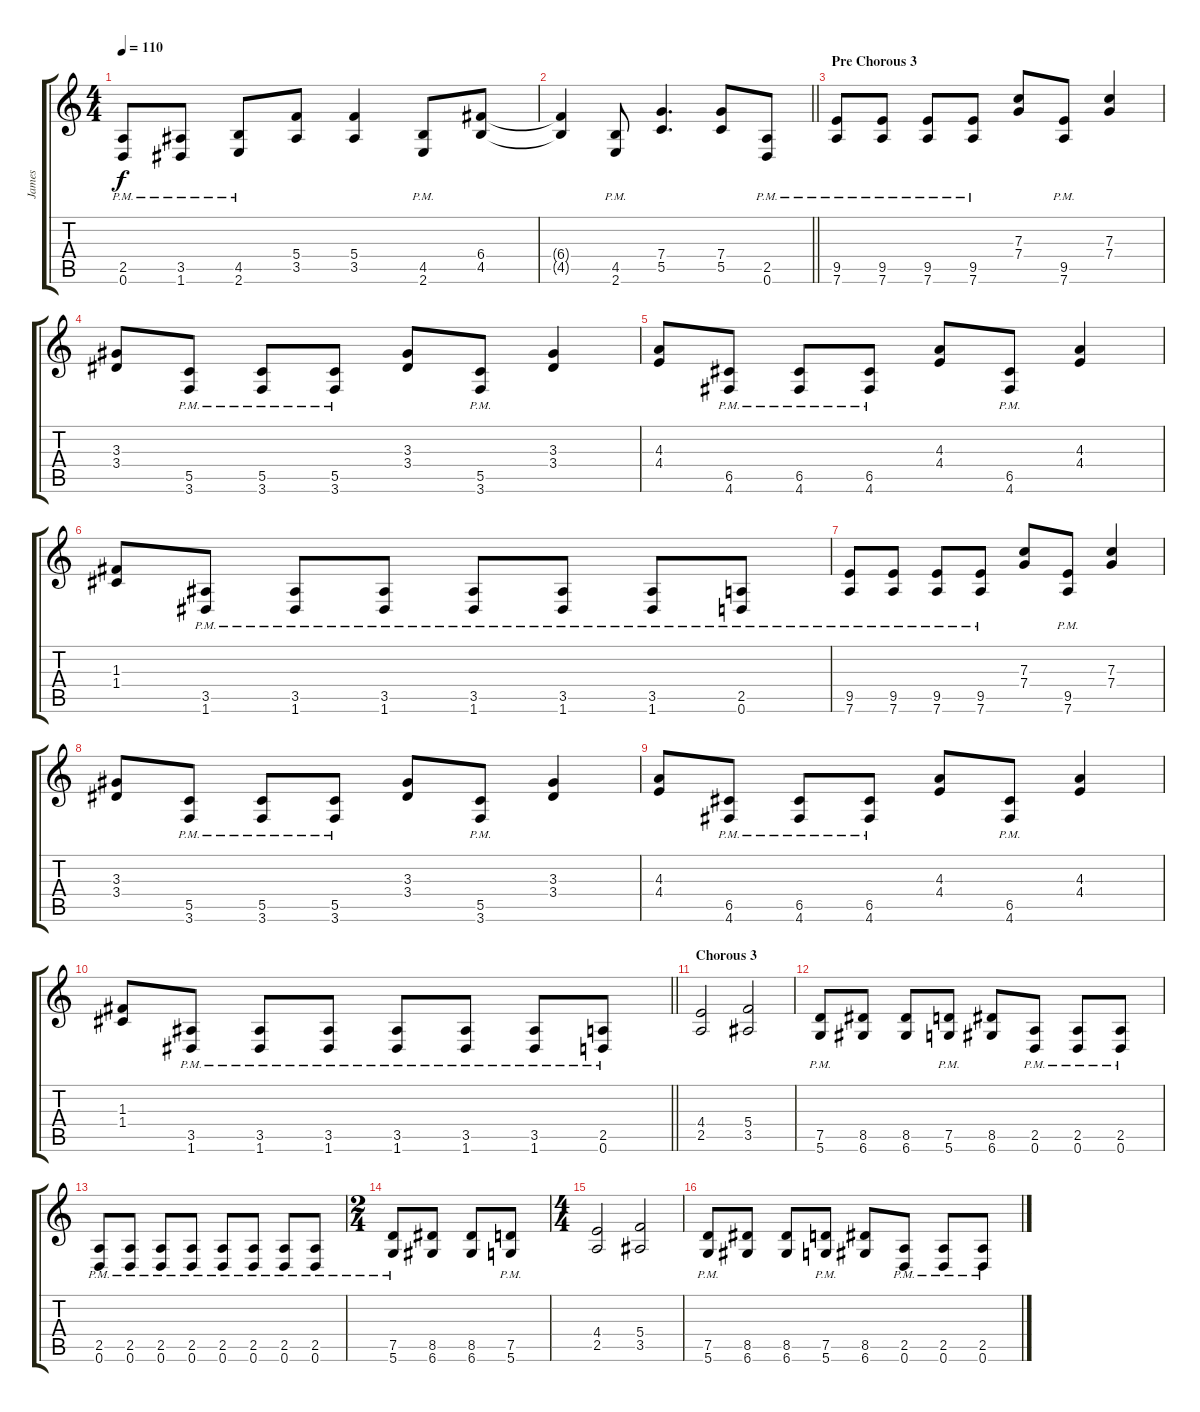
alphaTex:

\track ("James" "James") {instrument distortionguitar}
\staff {score tabs}
\tuning (D4 A3 F3 C3 G2 D2) {hide}
\ts (4 4)
\tempo 110
\clef g2
\ks c
(2.5{pm} 0.6{pm}).8{dy f} (3.5{pm} 1.6{pm}).8 (4.5{pm} 2.6{pm}).8 (5.4 3.5).8 (5.4 3.5).4 (4.5{pm} 2.6{pm}).8 (6.4 4.5).8 |
\barLineRight lightlight
(6.4{t} 4.5{t}).4 (4.5{pm} 2.6{pm}).8 (7.4 5.5).4{d} (7.4 5.5).8 (2.5{pm} 0.6{pm}).8 |
\section ("" "Pre Chorous 3")
(9.5{pm} 7.6{pm}).8 (9.5{pm} 7.6{pm}).8 (9.5{pm} 7.6{pm}).8 (9.5{pm} 7.6{pm}).8 (7.3 7.4).8 (9.5{pm} 7.6{pm}).8 (7.3 7.4).4 |
(3.3 3.4).8 (5.5{pm} 3.6{pm}).8 (5.5{pm} 3.6{pm}).8 (5.5{pm} 3.6{pm}).8 (3.3 3.4).8 (5.5{pm} 3.6{pm}).8 (3.3 3.4).4 |
(4.3 4.4).8 (6.5{pm} 4.6{pm}).8 (6.5{pm} 4.6{pm}).8 (6.5{pm} 4.6{pm}).8 (4.3 4.4).8 (6.5{pm} 4.6{pm}).8 (4.3 4.4).4 |
(1.3 1.4).8 (3.5{pm} 1.6{pm}).8 (3.5{pm} 1.6{pm}).8 (3.5{pm} 1.6{pm}).8 (3.5{pm} 1.6{pm}).8 (3.5{pm} 1.6{pm}).8 (3.5{pm} 1.6{pm}).8 (2.5{pm} 0.6{pm}).8 |
(9.5{pm} 7.6{pm}).8 (9.5{pm} 7.6{pm}).8 (9.5{pm} 7.6{pm}).8 (9.5{pm} 7.6{pm}).8 (7.3 7.4).8 (9.5{pm} 7.6{pm}).8 (7.3 7.4).4 |
(3.3 3.4).8 (5.5{pm} 3.6{pm}).8 (5.5{pm} 3.6{pm}).8 (5.5{pm} 3.6{pm}).8 (3.3 3.4).8 (5.5{pm} 3.6{pm}).8 (3.3 3.4).4 |
(4.3 4.4).8 (6.5{pm} 4.6{pm}).8 (6.5{pm} 4.6{pm}).8 (6.5{pm} 4.6{pm}).8 (4.3 4.4).8 (6.5{pm} 4.6{pm}).8 (4.3 4.4).4 |
\barLineRight lightlight
(1.3 1.4).8 (3.5{pm} 1.6{pm}).8 (3.5{pm} 1.6{pm}).8 (3.5{pm} 1.6{pm}).8 (3.5{pm} 1.6{pm}).8 (3.5{pm} 1.6{pm}).8 (3.5{pm} 1.6{pm}).8 (2.5{pm} 0.6{pm}).8 |
\section ("" "Chorous 3")
(4.4 2.5).2 (5.4 3.5).2 |
(7.5{pm} 5.6{pm}).8 (8.5 6.6).8 (8.5 6.6).8 (7.5{pm} 5.6{pm}).8 (8.5 6.6).8 (2.5{pm} 0.6{pm}).8 (2.5{pm} 0.6{pm}).8 (2.5{pm} 0.6{pm}).8 |
(2.5{pm} 0.6{pm}).8 (2.5{pm} 0.6{pm}).8 (2.5{pm} 0.6{pm}).8 (2.5{pm} 0.6{pm}).8 (2.5{pm} 0.6{pm}).8 (2.5{pm} 0.6{pm}).8 (2.5{pm} 0.6{pm}).8 (2.5{pm} 0.6{pm}).8 |
\ts (2 4)
(7.5{pm} 5.6{pm}).8 (8.5 6.6).8 (8.5 6.6).8 (7.5{pm} 5.6{pm}).8 |
\ts (4 4)
(4.4 2.5).2 (5.4 3.5).2 |
(7.5{pm} 5.6{pm}).8 (8.5 6.6).8 (8.5 6.6).8 (7.5{pm} 5.6{pm}).8 (8.5 6.6).8 (2.5{pm} 0.6{pm}).8 (2.5{pm} 0.6{pm}).8 (2.5{pm} 0.6{pm}).8
